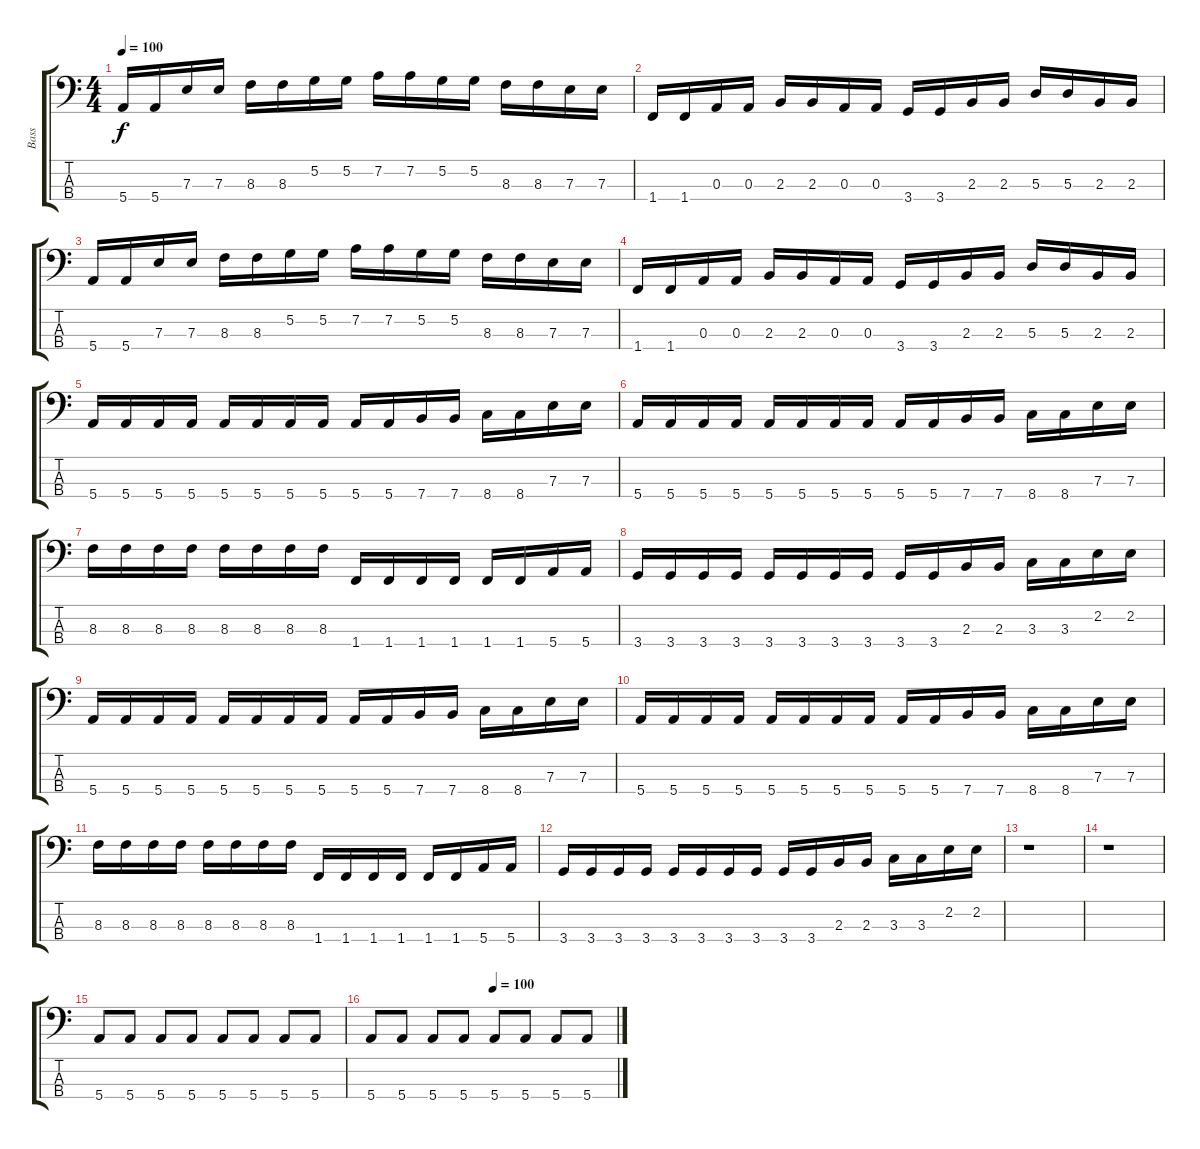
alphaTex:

\track ("Bass" "Bass") {instrument electricbasspick}
\staff {score tabs}
\tuning (G2 D2 A1 E1) {hide}
\ts (4 4)
\tempo 100
\clef f4
\ks c
5.4.16{dy f} 5.4.16 7.3.16 7.3.16 8.3.16 8.3.16 5.2.16 5.2.16 7.2.16 7.2.16 5.2.16 5.2.16 8.3.16 8.3.16 7.3.16 7.3.16 |
1.4.16 1.4.16 0.3.16 0.3.16 2.3.16 2.3.16 0.3.16 0.3.16 3.4.16 3.4.16 2.3.16 2.3.16 5.3.16 5.3.16 2.3.16 2.3.16 |
5.4.16 5.4.16 7.3.16 7.3.16 8.3.16 8.3.16 5.2.16 5.2.16 7.2.16 7.2.16 5.2.16 5.2.16 8.3.16 8.3.16 7.3.16 7.3.16 |
1.4.16 1.4.16 0.3.16 0.3.16 2.3.16 2.3.16 0.3.16 0.3.16 3.4.16 3.4.16 2.3.16 2.3.16 5.3.16 5.3.16 2.3.16 2.3.16 |
5.4.16 5.4.16 5.4.16 5.4.16 5.4.16 5.4.16 5.4.16 5.4.16 5.4.16 5.4.16 7.4.16 7.4.16 8.4.16 8.4.16 7.3.16 7.3.16 |
5.4.16 5.4.16 5.4.16 5.4.16 5.4.16 5.4.16 5.4.16 5.4.16 5.4.16 5.4.16 7.4.16 7.4.16 8.4.16 8.4.16 7.3.16 7.3.16 |
8.3.16 8.3.16 8.3.16 8.3.16 8.3.16 8.3.16 8.3.16 8.3.16 1.4.16 1.4.16 1.4.16 1.4.16 1.4.16 1.4.16 5.4.16 5.4.16 |
3.4.16 3.4.16 3.4.16 3.4.16 3.4.16 3.4.16 3.4.16 3.4.16 3.4.16 3.4.16 2.3.16 2.3.16 3.3.16 3.3.16 2.2.16 2.2.16 |
5.4.16 5.4.16 5.4.16 5.4.16 5.4.16 5.4.16 5.4.16 5.4.16 5.4.16 5.4.16 7.4.16 7.4.16 8.4.16 8.4.16 7.3.16 7.3.16 |
5.4.16 5.4.16 5.4.16 5.4.16 5.4.16 5.4.16 5.4.16 5.4.16 5.4.16 5.4.16 7.4.16 7.4.16 8.4.16 8.4.16 7.3.16 7.3.16 |
8.3.16 8.3.16 8.3.16 8.3.16 8.3.16 8.3.16 8.3.16 8.3.16 1.4.16 1.4.16 1.4.16 1.4.16 1.4.16 1.4.16 5.4.16 5.4.16 |
3.4.16 3.4.16 3.4.16 3.4.16 3.4.16 3.4.16 3.4.16 3.4.16 3.4.16 3.4.16 2.3.16 2.3.16 3.3.16 3.3.16 2.2.16 2.2.16 |
r.1 |
r.1 |
5.4.8 5.4.8 5.4.8 5.4.8 5.4.8 5.4.8 5.4.8 5.4.8 |
\tempo (100 0.5)
5.4.8 5.4.8 5.4.8 5.4.8 5.4.8 5.4.8 5.4.8 5.4.8
